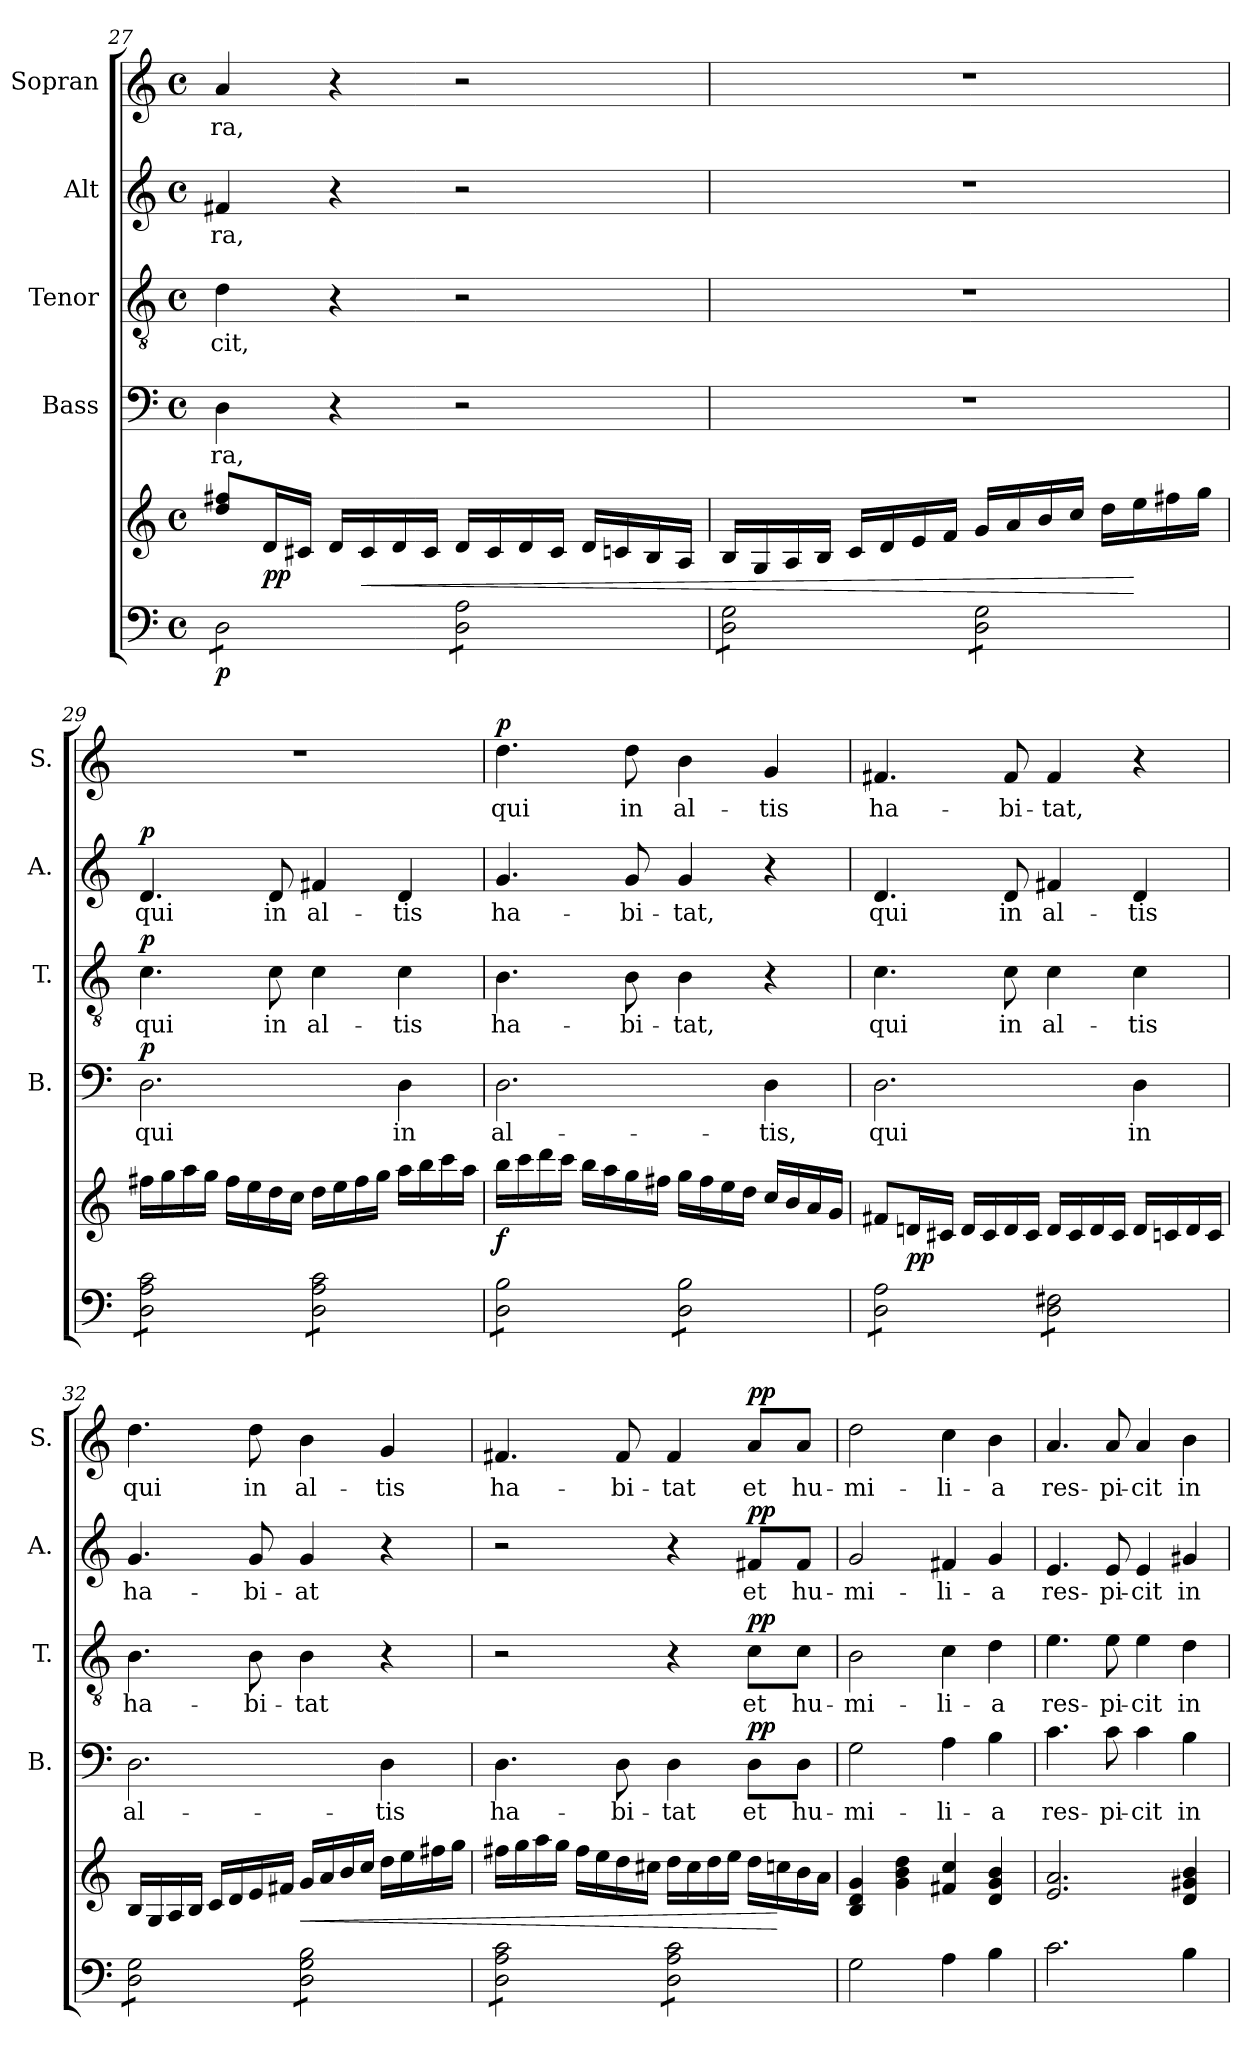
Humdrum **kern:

**kern	**kern	**dynam	**kern	**text	**dynam	**kern	**text	**dynam	**kern	**text	**dynam	**kern	**text	**dynam
*part5	*part5	*part5	*part4	*part4	*part4	*part3	*part3	*part3	*part2	*part2	*part2	*part1	*part1	*part1
*staff6	*staff5	*staff5/6	*staff4	*staff4	*staff4	*staff3	*staff3	*staff3	*staff2	*staff2	*staff2	*staff1	*staff1	*staff1
*	*	*	*I"Bass	*	*	*I"Tenor	*	*	*I"Alt	*	*	*I"Sopran	*	*
*	*	*	*I'B.	*	*	*I'T.	*	*	*I'A.	*	*	*I'S.	*	*
*clefF4	*clefG2	*	*clefF4	*	*	*clefGv2	*	*	*clefG2	*	*	*clefG2	*	*
*k[]	*k[]	*	*k[]	*	*	*k[]	*	*	*k[]	*	*	*k[]	*	*
*C:	*C:	*	*C:	*	*	*C:	*	*	*C:	*	*	*C:	*	*
*M4/4	*M4/4	*	*M4/4	*	*	*M4/4	*	*	*M4/4	*	*	*M4/4	*	*
*met(c)	*met(c)	*	*met(c)	*	*	*met(c)	*	*	*met(c)	*	*	*met(c)	*	*
=27	=27	=27	=27	=27	=27	=27	=27	=27	=27	=27	=27	=27	=27	=27
!	!	!LO:DY:b=2	!	!LO:LY:b	!	!	!LO:LY:b	!	!	!LO:LY:b	!	!	!LO:LY:b	!
*tremolo	*	*	*	*	*	*	*	*	*	*	*	*	*	*
8D\L	8dd/ 8ff#X/L	p	4D\	-ra,	.	4d\	-cit,	.	4f#X/	-ra,	.	4a/	-ra,	.
!	!	!LO:DY:b	!	!	!	!	!	!	!	!	!	!	!	!
8D\	16d/L	pp	.	.	.	.	.	.	.	.	.	.	.	.
.	16c#X/JJ	.	.	.	.	.	.	.	.	.	.	.	.	.
8D\	16d/LL	.	4r	.	.	4r	.	.	4r	.	.	4r	.	.
!	!	!LO:HP:b	!	!	!	!	!	!	!	!	!	!	!	!
.	16c#/	<	.	.	.	.	.	.	.	.	.	.	.	.
8D\J	16d/	.	.	.	.	.	.	.	.	.	.	.	.	.
.	16c#/JJ	.	.	.	.	.	.	.	.	.	.	.	.	.
8D\ 8A\L	16d/LL	.	2r	.	.	2r	.	.	2r	.	.	2r	.	.
.	16c#/	.	.	.	.	.	.	.	.	.	.	.	.	.
8D\ 8A\	16d/	.	.	.	.	.	.	.	.	.	.	.	.	.
.	16c#/JJ	.	.	.	.	.	.	.	.	.	.	.	.	.
8D\ 8A\	16d/LL	.	.	.	.	.	.	.	.	.	.	.	.	.
.	16cn/	.	.	.	.	.	.	.	.	.	.	.	.	.
8D\ 8A\J	16B/	.	.	.	.	.	.	.	.	.	.	.	.	.
.	16A/JJ	.	.	.	.	.	.	.	.	.	.	.	.	.
=28	=28	=28	=28	=28	=28	=28	=28	=28	=28	=28	=28	=28	=28	=28
8D\ 8G\L	16B/LL	.	1r	.	.	1r	.	.	1r	.	.	1r	.	.
.	16G/	.	.	.	.	.	.	.	.	.	.	.	.	.
8D\ 8G\	16A/	.	.	.	.	.	.	.	.	.	.	.	.	.
.	16B/JJ	.	.	.	.	.	.	.	.	.	.	.	.	.
8D\ 8G\	16c/LL	.	.	.	.	.	.	.	.	.	.	.	.	.
.	16d/	.	.	.	.	.	.	.	.	.	.	.	.	.
8D\ 8G\J	16e/	.	.	.	.	.	.	.	.	.	.	.	.	.
.	16f/JJ	.	.	.	.	.	.	.	.	.	.	.	.	.
8D\ 8G\L	16g/LL	.	.	.	.	.	.	.	.	.	.	.	.	.
.	16a/	.	.	.	.	.	.	.	.	.	.	.	.	.
8D\ 8G\	16b/	.	.	.	.	.	.	.	.	.	.	.	.	.
.	16cc/JJ	.	.	.	.	.	.	.	.	.	.	.	.	.
8D\ 8G\	16dd\LL	.	.	.	.	.	.	.	.	.	.	.	.	.
.	16ee\	[	.	.	.	.	.	.	.	.	.	.	.	.
8D\ 8G\J	16ff#X\	.	.	.	.	.	.	.	.	.	.	.	.	.
.	16gg\JJ	.	.	.	.	.	.	.	.	.	.	.	.	.
!!LO:LB:g=z
=29	=29	=29	=29	=29	=29	=29	=29	=29	=29	=29	=29	=29	=29	=29
!	!	!	!	!LO:LY:b	!LO:DY:a	!	!LO:LY:b	!LO:DY:a	!	!LO:LY:b	!LO:DY:a	!	!	!
8D\ 8A\ 8c\L	16ff#X\LL	.	2.D\	qui	p	4.c\	qui	p	4.d/	qui	p	1r	.	.
.	16gg\	.	.	.	.	.	.	.	.	.	.	.	.	.
8D\ 8A\ 8c\	16aa\	.	.	.	.	.	.	.	.	.	.	.	.	.
.	16gg\JJ	.	.	.	.	.	.	.	.	.	.	.	.	.
8D\ 8A\ 8c\	16ff#\LL	.	.	.	.	.	.	.	.	.	.	.	.	.
.	16ee\	.	.	.	.	.	.	.	.	.	.	.	.	.
!	!	!	!	!	!	!	!LO:LY:b	!	!	!LO:LY:b	!	!	!	!
8D\ 8A\ 8c\J	16dd\	.	.	.	.	8c\	in	.	8d/	in	.	.	.	.
.	16cc\JJ	.	.	.	.	.	.	.	.	.	.	.	.	.
!	!	!	!	!	!	!	!LO:LY:b	!	!	!LO:LY:b	!	!	!	!
8D\ 8A\ 8c\L	16dd\LL	.	.	.	.	4c\	al-	.	4f#X/	al-	.	.	.	.
.	16ee\	.	.	.	.	.	.	.	.	.	.	.	.	.
8D\ 8A\ 8c\	16ff#\	.	.	.	.	.	.	.	.	.	.	.	.	.
.	16gg\JJ	.	.	.	.	.	.	.	.	.	.	.	.	.
!	!	!	!	!LO:LY:b	!	!	!LO:LY:b	!	!	!LO:LY:b	!	!	!	!
8D\ 8A\ 8c\	16aa\LL	.	4D\	in	.	4c\	-tis	.	4d/	-tis	.	.	.	.
.	16bb\	.	.	.	.	.	.	.	.	.	.	.	.	.
8D\ 8A\ 8c\J	16ccc\	.	.	.	.	.	.	.	.	.	.	.	.	.
.	16aa\JJ	.	.	.	.	.	.	.	.	.	.	.	.	.
=30	=30	=30	=30	=30	=30	=30	=30	=30	=30	=30	=30	=30	=30	=30
!	!	!LO:DY:b	!	!LO:LY:b	!	!	!LO:LY:b	!	!	!LO:LY:b	!	!	!LO:LY:b	!LO:DY:a
8D\ 8B\L	16bb\LL	f	2.D\	al-	.	4.B\	ha-	.	4.g/	ha-	.	4.dd\	qui	p
.	16ccc\	.	.	.	.	.	.	.	.	.	.	.	.	.
8D\ 8B\	16ddd\	.	.	.	.	.	.	.	.	.	.	.	.	.
.	16ccc\JJ	.	.	.	.	.	.	.	.	.	.	.	.	.
8D\ 8B\	16bb\LL	.	.	.	.	.	.	.	.	.	.	.	.	.
.	16aa\	.	.	.	.	.	.	.	.	.	.	.	.	.
!	!	!	!	!	!	!	!LO:LY:b	!	!	!LO:LY:b	!	!	!LO:LY:b	!
8D\ 8B\J	16gg\	.	.	.	.	8B\	-bi-	.	8g/	-bi-	.	8dd\	in	.
.	16ff#X\JJ	.	.	.	.	.	.	.	.	.	.	.	.	.
!	!	!	!	!	!	!	!LO:LY:b	!	!	!LO:LY:b	!	!	!LO:LY:b	!
8D\ 8B\L	16gg\LL	.	.	.	.	4B\	-tat,	.	4g/	-tat,	.	4b\	al-	.
.	16ff#\	.	.	.	.	.	.	.	.	.	.	.	.	.
8D\ 8B\	16ee\	.	.	.	.	.	.	.	.	.	.	.	.	.
.	16dd\JJ	.	.	.	.	.	.	.	.	.	.	.	.	.
!	!	!	!	!LO:LY:b	!	!	!	!	!	!	!	!	!LO:LY:b	!
8D\ 8B\	16cc/LL	.	4D\	-tis,	.	4r	.	.	4r	.	.	4g/	-tis	.
.	16b/	.	.	.	.	.	.	.	.	.	.	.	.	.
8D\ 8B\J	16a/	.	.	.	.	.	.	.	.	.	.	.	.	.
.	16g/JJ	.	.	.	.	.	.	.	.	.	.	.	.	.
=31	=31	=31	=31	=31	=31	=31	=31	=31	=31	=31	=31	=31	=31	=31
!	!	!	!	!LO:LY:b	!	!	!LO:LY:b	!	!	!LO:LY:b	!	!	!LO:LY:b	!
8D\ 8A\L	8f#X/L	.	2.D\	qui	.	4.c\	qui	.	4.d/	qui	.	4.f#X/	ha-	.
!	!	!LO:DY:b	!	!	!	!	!	!	!	!	!	!	!	!
8D\ 8A\	16dn/L	pp	.	.	.	.	.	.	.	.	.	.	.	.
.	16c#X/JJ	.	.	.	.	.	.	.	.	.	.	.	.	.
8D\ 8A\	16d/LL	.	.	.	.	.	.	.	.	.	.	.	.	.
.	16c#/	.	.	.	.	.	.	.	.	.	.	.	.	.
!	!	!	!	!	!	!	!LO:LY:b	!	!	!LO:LY:b	!	!	!LO:LY:b	!
8D\ 8A\J	16d/	.	.	.	.	8c\	in	.	8d/	in	.	8f#/	-bi-	.
.	16c#/JJ	.	.	.	.	.	.	.	.	.	.	.	.	.
!	!	!	!	!	!	!	!LO:LY:b	!	!	!LO:LY:b	!	!	!LO:LY:b	!
8D\ 8F#X\L	16d/LL	.	.	.	.	4c\	al-	.	4f#X/	al-	.	4f#/	-tat,	.
.	16c#/	.	.	.	.	.	.	.	.	.	.	.	.	.
8D\ 8F#X\	16d/	.	.	.	.	.	.	.	.	.	.	.	.	.
.	16c#/JJ	.	.	.	.	.	.	.	.	.	.	.	.	.
!	!	!	!	!LO:LY:b	!	!	!LO:LY:b	!	!	!LO:LY:b	!	!	!	!
8D\ 8F#X\	16d/LL	.	4D\	in	.	4c\	-tis	.	4d/	-tis	.	4r	.	.
.	16cn/	.	.	.	.	.	.	.	.	.	.	.	.	.
8D\ 8F#X\J	16d/	.	.	.	.	.	.	.	.	.	.	.	.	.
.	16c/JJ	.	.	.	.	.	.	.	.	.	.	.	.	.
!!LO:PB:g=z
=32	=32	=32	=32	=32	=32	=32	=32	=32	=32	=32	=32	=32	=32	=32
!	!	!	!	!LO:LY:b	!	!	!LO:LY:b	!	!	!LO:LY:b	!	!	!LO:LY:b	!
8D\ 8G\L	16B/LL	.	2.D\	al-	.	4.B\	ha-	.	4.g/	ha-	.	4.dd\	qui	.
.	16G/	.	.	.	.	.	.	.	.	.	.	.	.	.
8D\ 8G\	16A/	.	.	.	.	.	.	.	.	.	.	.	.	.
.	16B/JJ	.	.	.	.	.	.	.	.	.	.	.	.	.
8D\ 8G\	16c/LL	.	.	.	.	.	.	.	.	.	.	.	.	.
.	16d/	.	.	.	.	.	.	.	.	.	.	.	.	.
!	!	!	!	!	!	!	!LO:LY:b	!	!	!LO:LY:b	!	!	!LO:LY:b	!
8D\ 8G\J	16e/	.	.	.	.	8B\	-bi-	.	8g/	-bi-	.	8dd\	in	.
.	16f#X/JJ	.	.	.	.	.	.	.	.	.	.	.	.	.
!	!	!LO:HP:b	!	!	!	!	!LO:LY:b	!	!	!LO:LY:b	!	!	!LO:LY:b	!
8D\ 8G\ 8B\L	16g/LL	<	.	.	.	4B\	-tat	.	4g/	-at	.	4b\	al-	.
.	16a/	.	.	.	.	.	.	.	.	.	.	.	.	.
8D\ 8G\ 8B\	16b/	.	.	.	.	.	.	.	.	.	.	.	.	.
.	16cc/JJ	.	.	.	.	.	.	.	.	.	.	.	.	.
!	!	!	!	!LO:LY:b	!	!	!	!	!	!	!	!	!LO:LY:b	!
8D\ 8G\ 8B\	16dd\LL	.	4D\	-tis	.	4r	.	.	4r	.	.	4g/	-tis	.
.	16ee\	.	.	.	.	.	.	.	.	.	.	.	.	.
8D\ 8G\ 8B\J	16ff#X\	.	.	.	.	.	.	.	.	.	.	.	.	.
.	16gg\JJ	.	.	.	.	.	.	.	.	.	.	.	.	.
=33	=33	=33	=33	=33	=33	=33	=33	=33	=33	=33	=33	=33	=33	=33
!	!	!	!	!LO:LY:b	!	!	!	!	!	!	!	!	!LO:LY:b	!
8D\ 8A\ 8c\L	16ff#X\LL	.	4.D\	ha-	.	2r	.	.	2r	.	.	4.f#X/	ha-	.
.	16gg\	.	.	.	.	.	.	.	.	.	.	.	.	.
8D\ 8A\ 8c\	16aa\	.	.	.	.	.	.	.	.	.	.	.	.	.
.	16gg\JJ	.	.	.	.	.	.	.	.	.	.	.	.	.
8D\ 8A\ 8c\	16ff#\LL	.	.	.	.	.	.	.	.	.	.	.	.	.
.	16ee\	.	.	.	.	.	.	.	.	.	.	.	.	.
!	!	!	!	!LO:LY:b	!	!	!	!	!	!	!	!	!LO:LY:b	!
8D\ 8A\ 8c\J	16dd\	.	8D\	-bi-	.	.	.	.	.	.	.	8f#/	-bi-	.
.	16cc#X\JJ	.	.	.	.	.	.	.	.	.	.	.	.	.
!	!	!	!	!LO:LY:b	!	!	!	!	!	!	!	!	!LO:LY:b	!
8D\ 8A\ 8c\L	16dd\LL	.	4D\	-tat	.	4r	.	.	4r	.	.	4f#/	-tat	.
.	16cc#\	.	.	.	.	.	.	.	.	.	.	.	.	.
8D\ 8A\ 8c\	16dd\	.	.	.	.	.	.	.	.	.	.	.	.	.
.	16ee\JJ	.	.	.	.	.	.	.	.	.	.	.	.	.
!	!	!	!	!LO:LY:b	!LO:DY:a	!	!LO:LY:b	!LO:DY:a	!	!LO:LY:b	!LO:DY:a	!	!LO:LY:b	!LO:DY:a
8D\ 8A\ 8c\	16dd\LL	.	8D\L	et	pp	8c\L	et	pp	8f#X/L	et	pp	8a/L	et	pp
.	16ccn\	[	.	.	.	.	.	.	.	.	.	.	.	.
!	!	!	!	!LO:LY:b	!	!	!LO:LY:b	!	!	!LO:LY:b	!	!	!LO:LY:b	!
8D\ 8A\ 8c\J	16b\	.	8D\J	hu-	.	8c\J	hu-	.	8f#/J	hu-	.	8a/J	hu-	.
*Xtremolo	*	*	*	*	*	*	*	*	*	*	*	*	*	*
.	16a\JJ	.	.	.	.	.	.	.	.	.	.	.	.	.
=34	=34	=34	=34	=34	=34	=34	=34	=34	=34	=34	=34	=34	=34	=34
!	!	!	!	!LO:LY:b	!	!	!LO:LY:b	!	!	!LO:LY:b	!	!	!LO:LY:b	!
2G\	4B/ 4d/ 4g/	.	2G\	-mi-	.	2B\	-mi-	.	2g/	-mi-	.	2dd\	-mi-	.
.	4g\ 4b\ 4dd\	.	.	.	.	.	.	.	.	.	.	.	.	.
!	!	!	!	!LO:LY:b	!	!	!LO:LY:b	!	!	!LO:LY:b	!	!	!LO:LY:b	!
4A\	4f#X/ 4cc/	.	4A\	-li-	.	4c\	-li-	.	4f#X/	-li-	.	4cc\	-li-	.
!	!	!	!	!LO:LY:b	!	!	!LO:LY:b	!	!	!LO:LY:b	!	!	!LO:LY:b	!
4B\	4d/ 4g/ 4b/	.	4B\	-a	.	4d\	-a	.	4g/	-a	.	4b\	-a	.
=35	=35	=35	=35	=35	=35	=35	=35	=35	=35	=35	=35	=35	=35	=35
!	!	!	!	!LO:LY:b	!	!	!LO:LY:b	!	!	!LO:LY:b	!	!	!LO:LY:b	!
2.c\	2.e/ 2.a/	.	4.c\	res-	.	4.e\	res-	.	4.e/	res-	.	4.a/	res-	.
!	!	!	!	!LO:LY:b	!	!	!LO:LY:b	!	!	!LO:LY:b	!	!	!LO:LY:b	!
.	.	.	8c\	-pi-	.	8e\	-pi-	.	8e/	-pi-	.	8a/	-pi-	.
!	!	!	!	!LO:LY:b	!	!	!LO:LY:b	!	!	!LO:LY:b	!	!	!LO:LY:b	!
.	.	.	4c\	-cit	.	4e\	-cit	.	4e/	-cit	.	4a/	-cit	.
!	!	!	!	!LO:LY:b	!	!	!LO:LY:b	!	!	!LO:LY:b	!	!	!LO:LY:b	!
4B\	4d/ 4g#X/ 4b/	.	4B\	in	.	4d\	in	.	4g#X/	in	.	4b\	in	.
=	=	=	=	=	=	=	=	=	=	=	=	=	=	=
*-	*-	*-	*-	*-	*-	*-	*-	*-	*-	*-	*-	*-	*-	*-
